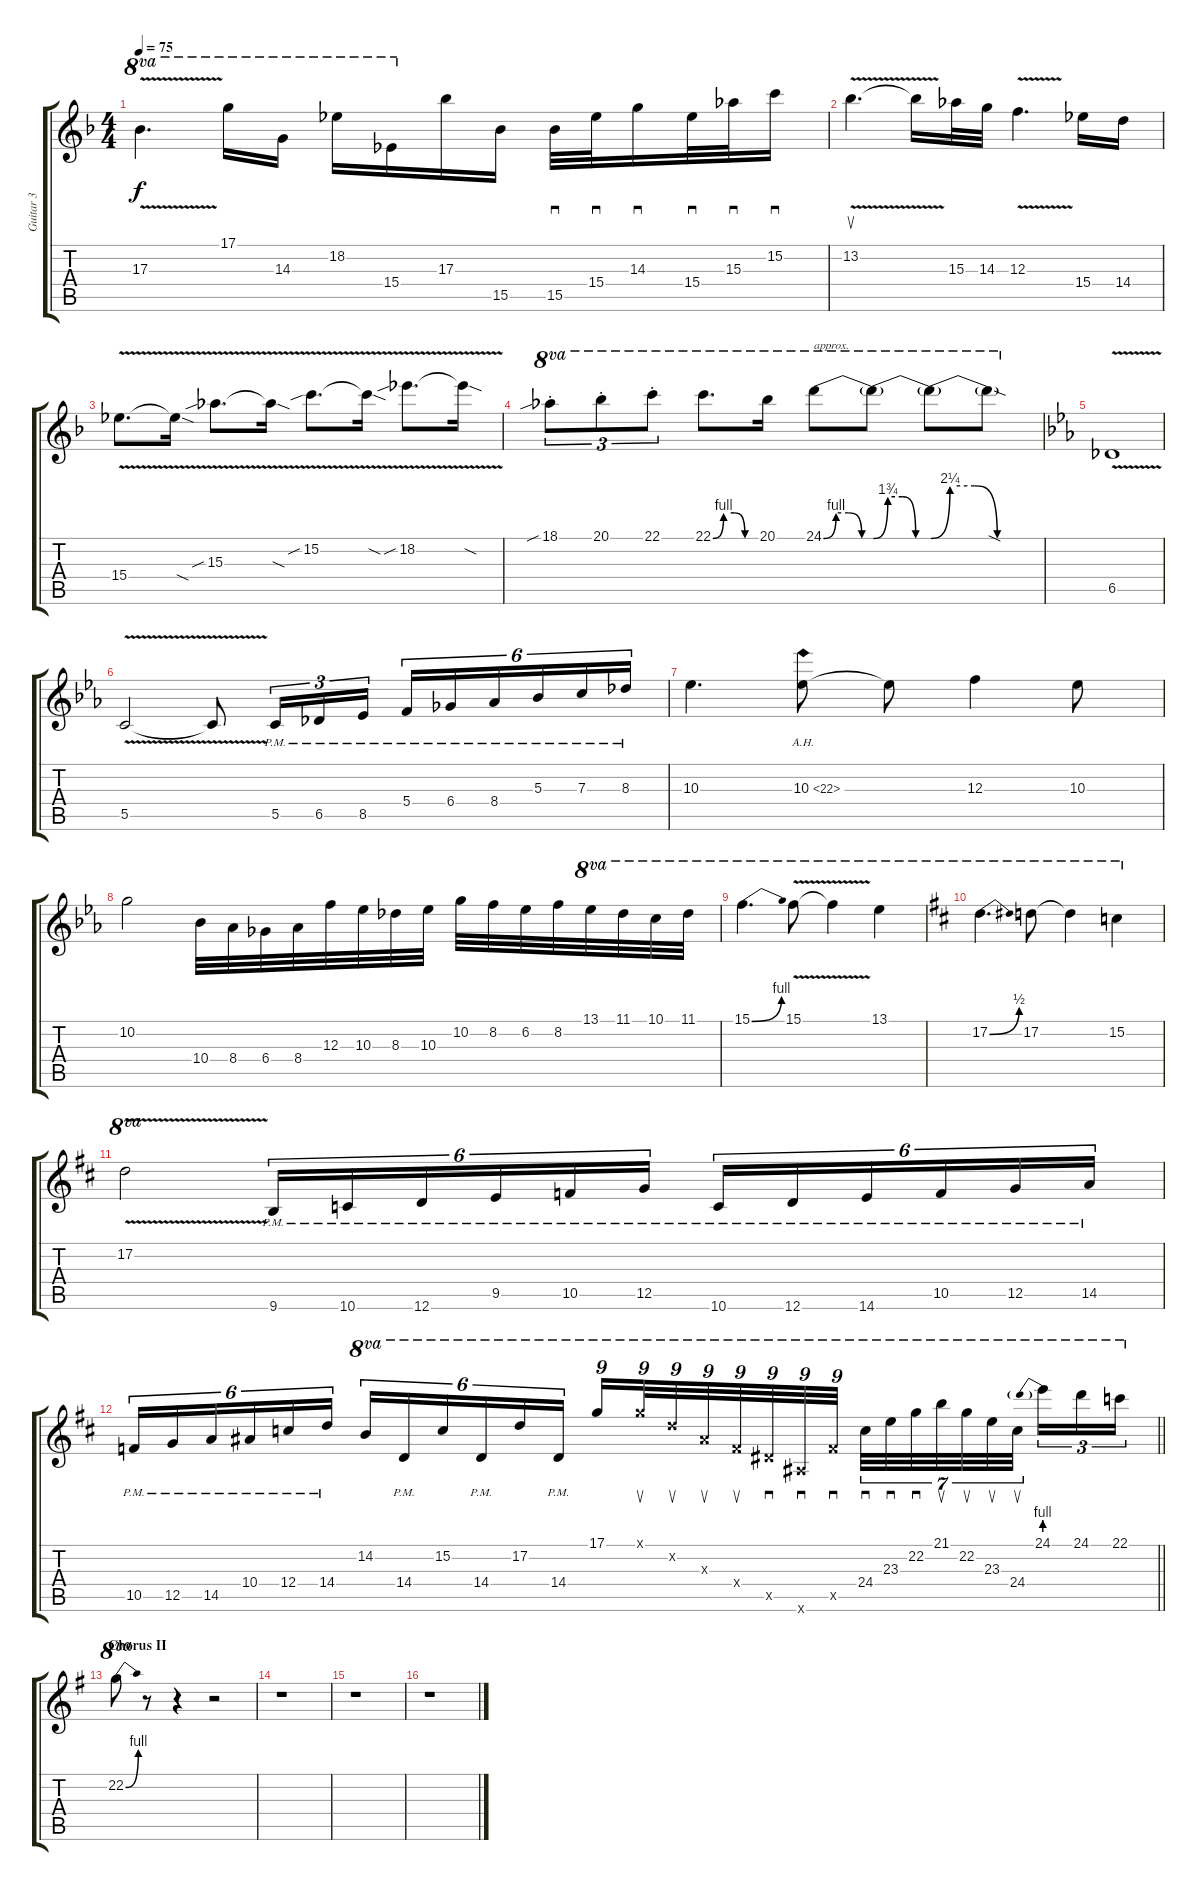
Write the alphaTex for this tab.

\track ("Guitar 3" "Guitar 3") {instrument distortionguitar}
\staff {score tabs}
\tuning (D4 A3 F3 C3 G2 D2) {hide}
\ts (4 4)
\tempo 75
\clef g2
\ks dminor
17.3{v}.4{d ot 8va dy f} 17.1.16{ot 8va} 14.3.16{ot 8va} 18.2.16{ot 8va} 15.4.16{ot 8va} 17.3.16 15.5.16 15.5.32{sd} 15.4.32{sd} 14.3.16{sd} 15.4.32{sd} 15.3.32{sd} 15.2.16{sd} |
13.2{v}.4{d su} 13.2{t}.16 15.3.32 14.3.32 12.3{v}.4{d} 15.4.16 14.4.16 |
15.4{v}.8{d} 15.4{sod t}.16 15.3{v sib}.8{d} 15.3{sod t}.16 15.2{v sib}.8{d} 15.2{sod t}.16 18.2{v sib}.8{d} 18.2{sod t}.16 |
18.1{sib st}.8{tu (3 2) ot 8va} 20.1{st}.8{tu (3 2) ot 8va} 22.1{st}.8{tu (3 2) ot 8va} 22.1{be (custom 0 0 15 4 30 4 45 0 60 0)}.8{d ot 8va} 20.1.16{ot 8va} 24.1{be (custom 0 0 15 4 30 4 46 0 60 0)}.8{ot 8va txt "approx."} 24.1{be (custom 0 0 15 7 30 7 44 0 60 0) t}.8{ot 8va} 24.1{be (custom 0 0 10 9 23 9 35 0 60 0) t}.8{ot 8va} 24.1{sod t}.8{ot 8va} |
\ks cminor
6.5{v}.1 |
5.5{v}.2 5.5{t}.8 5.5{pm}.16{tu (3 2)} 6.5{pm}.16{tu (3 2)} 8.5{pm}.16{tu (3 2)} 5.4{pm}.16{tu (6 4)} 6.4{pm}.16{tu (6 4)} 8.4{pm}.16{tu (6 4)} 5.3{pm}.16{tu (6 4)} 7.3{pm}.16{tu (6 4)} 8.3{pm}.16{tu (6 4)} |
10.3.4{d} 10.3{ah 12}.8 10.3{t}.8 12.3.4 10.3.8 |
10.2.2 10.4.32 8.4.32 6.4.32 8.4.32 12.3.32 10.3.32 8.3.32 10.3.32 10.2.32 8.2.32 6.2.32 8.2.32 13.1.32{ot 8va} 11.1.32{ot 8va} 10.1.32{ot 8va} 11.1.32{ot 8va} |
15.1{be (bend 0 0 60 4)}.4{d ot 8va} 15.1{v}.8{ot 8va} 15.1{t}.4{ot 8va} 13.1.4{ot 8va} |
\ks bminor
17.2{be (bend 0 0 60 2)}.4{d ot 8va} 17.2.8{ot 8va} 17.2{t}.4{ot 8va} 15.2.4{ot 8va} |
17.2{v}.2{ot 8va} 9.6{pm}.16{tu (6 4)} 10.6{pm}.16{tu (6 4)} 12.6{pm}.16{tu (6 4)} 9.5{pm}.16{tu (6 4)} 10.5{pm}.16{tu (6 4)} 12.5{pm}.16{tu (6 4)} 10.6{pm}.16{tu (6 4)} 12.6{pm}.16{tu (6 4)} 14.6{pm}.16{tu (6 4)} 10.5{pm}.16{tu (6 4)} 12.5{pm}.16{tu (6 4)} 14.5{pm}.16{tu (6 4)} |
\barLineRight lightlight
10.5{pm}.16{tu (6 4)} 12.5{pm}.16{tu (6 4)} 14.5{pm}.16{tu (6 4)} 10.4{pm}.16{tu (6 4)} 12.4{pm}.16{tu (6 4)} 14.4{pm}.16{tu (6 4)} 14.2.16{tu (6 4) ot 8va} 14.4{pm}.16{tu (6 4) ot 8va} 15.2.16{tu (6 4) ot 8va} 14.4{pm}.16{tu (6 4) ot 8va} 17.2.16{tu (6 4) ot 8va} 14.4{pm}.16{tu (6 4) ot 8va} 17.1.16{tu (9 8) ot 8va} 17.1{x}.32{su tu (9 8) ot 8va} 17.2{x}.32{su tu (9 8) ot 8va} 17.3{x}.32{su tu (9 8) ot 8va} 17.4{x}.32{su tu (9 8) ot 8va} 20.5{x}.32{sd tu (9 8) ot 8va} 20.6{x}.32{sd tu (9 8) ot 8va} 22.5{x}.32{sd tu (9 8) ot 8va} 24.4.32{sd tu (7 4) ot 8va} 23.3.32{sd tu (7 4) ot 8va} 22.2.32{sd tu (7 4) ot 8va} 21.1.32{su tu (7 4) ot 8va} 22.2.32{su tu (7 4) ot 8va} 23.3.32{su tu (7 4) ot 8va} 24.4.32{su tu (7 4) ot 8va beam splitsecondary} 24.1{be (prebend 0 4 60 4)}.16{tu (3 2) ot 8va} 24.1.16{tu (3 2) ot 8va} 22.1.16{tu (3 2) ot 8va} |
\section ("" "Chorus II")
\ks eminor
22.2{be (bend 0 0 60 4)}.8{ot 8va} r.8 r.4 r.2 |
r.1 |
r.1 |
r.1
